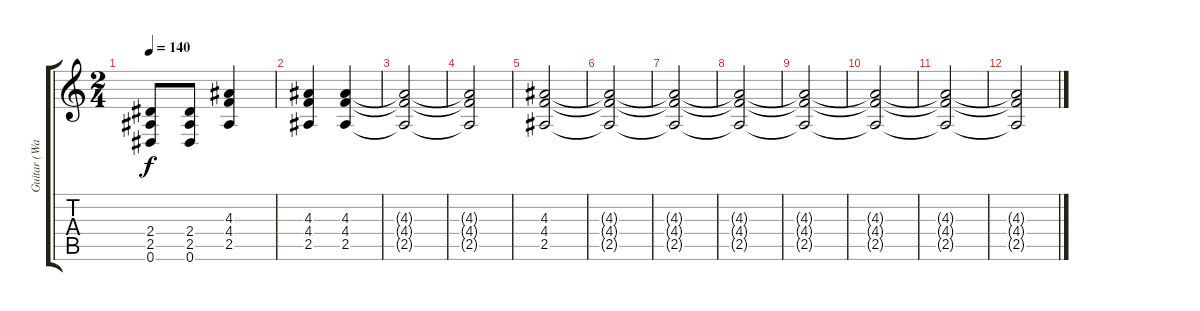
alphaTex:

\track ("Guitar (Wade McNeil)" "Guitar (Wa") {instrument distortionguitar}
\staff {score tabs}
\tuning (Eb4 Bb3 Gb3 Db3 Ab2 Eb2) {hide}
\ts (2 4)
\tempo 140
\clef g2
\ks c
(2.4 2.5 0.6).8{dy f} (2.4 2.5 0.6).8 (4.3 4.4 2.5).4 |
(4.3 4.4 2.5).4 (4.3 4.4 2.5).4 |
(4.3{t} 4.4{t} 2.5{t}).2 |
(4.3{t} 4.4{t} 2.5{t}).2 |
(4.3 4.4 2.5).2 |
(4.3{t} 4.4{t} 2.5{t}).2 |
(4.3{t} 4.4{t} 2.5{t}).2 |
(4.3{t} 4.4{t} 2.5{t}).2 |
(4.3{t} 4.4{t} 2.5{t}).2 |
(4.3{t} 4.4{t} 2.5{t}).2 |
(4.3{t} 4.4{t} 2.5{t}).2 |
(4.3{t} 4.4{t} 2.5{t}).2
